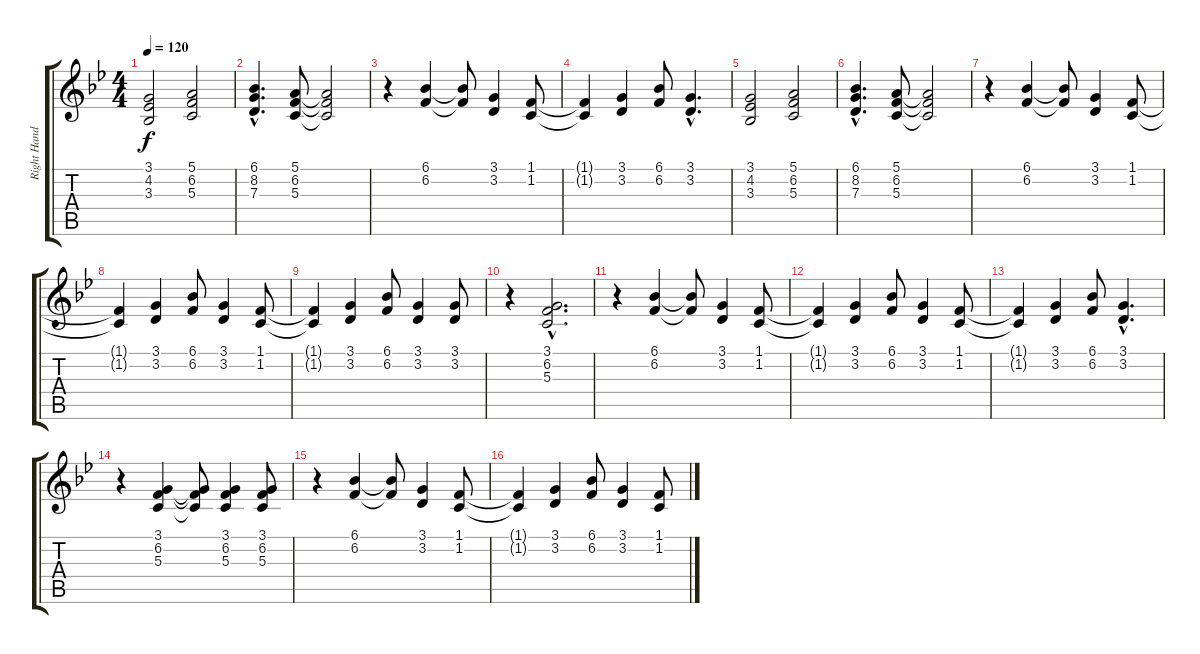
\track ("Right Hand" "Right Hand") {instrument electricgrandpiano}
\staff {score tabs}
\tuning (E4 B3 G3 D3 A2 E2) {hide}
\ts (4 4)
\tempo 120
\clef g2
\ks bb
(3.1 4.2 3.3).2{dy f} (5.1 6.2 5.3).2 |
(6.1{hac} 8.2{hac} 7.3{hac}).4{d} (5.1 6.2 5.3).8 (5.1{t} 6.2{t} 5.3{t}).2 |
r.4 (6.1 6.2).4 (6.1{t} 6.2{t}).8 (3.1 3.2).4 (1.1 1.2).8 |
(1.1{t} 1.2{t}).4 (3.1 3.2).4 (6.1 6.2).8 (3.1{hac} 3.2{hac}).4{d} |
(3.1 4.2 3.3).2 (5.1 6.2 5.3).2 |
(6.1{hac} 8.2{hac} 7.3{hac}).4{d} (5.1 6.2 5.3).8 (5.1{t} 6.2{t} 5.3{t}).2 |
r.4 (6.1 6.2).4 (6.1{t} 6.2{t}).8 (3.1 3.2).4 (1.1 1.2).8 |
(1.1{t} 1.2{t}).4 (3.1 3.2).4 (6.1 6.2).8 (3.1 3.2).4 (1.1 1.2).8 |
(1.1{t} 1.2{t}).4 (3.1 3.2).4 (6.1 6.2).8 (3.1 3.2).4 (3.1 3.2).8 |
r.4 (3.1{hac} 6.2{hac} 5.3{hac}).2{d} |
r.4 (6.1 6.2).4 (6.1{t} 6.2{t}).8 (3.1 3.2).4 (1.1 1.2).8 |
(1.1{t} 1.2{t}).4 (3.1 3.2).4 (6.1 6.2).8 (3.1 3.2).4 (1.1 1.2).8 |
(1.1{t} 1.2{t}).4 (3.1 3.2).4 (6.1 6.2).8 (3.1{hac} 3.2{hac}).4{d} |
r.4 (3.1 6.2 5.3).4 (3.1{t} 6.2{t} 5.3{t}).8 (3.1 6.2 5.3).4 (3.1 6.2 5.3).8 |
r.4 (6.1 6.2).4 (6.1{t} 6.2{t}).8 (3.1 3.2).4 (1.1 1.2).8 |
(1.1{t} 1.2{t}).4 (3.1 3.2).4 (6.1 6.2).8 (3.1 3.2).4 (1.1 1.2).8
